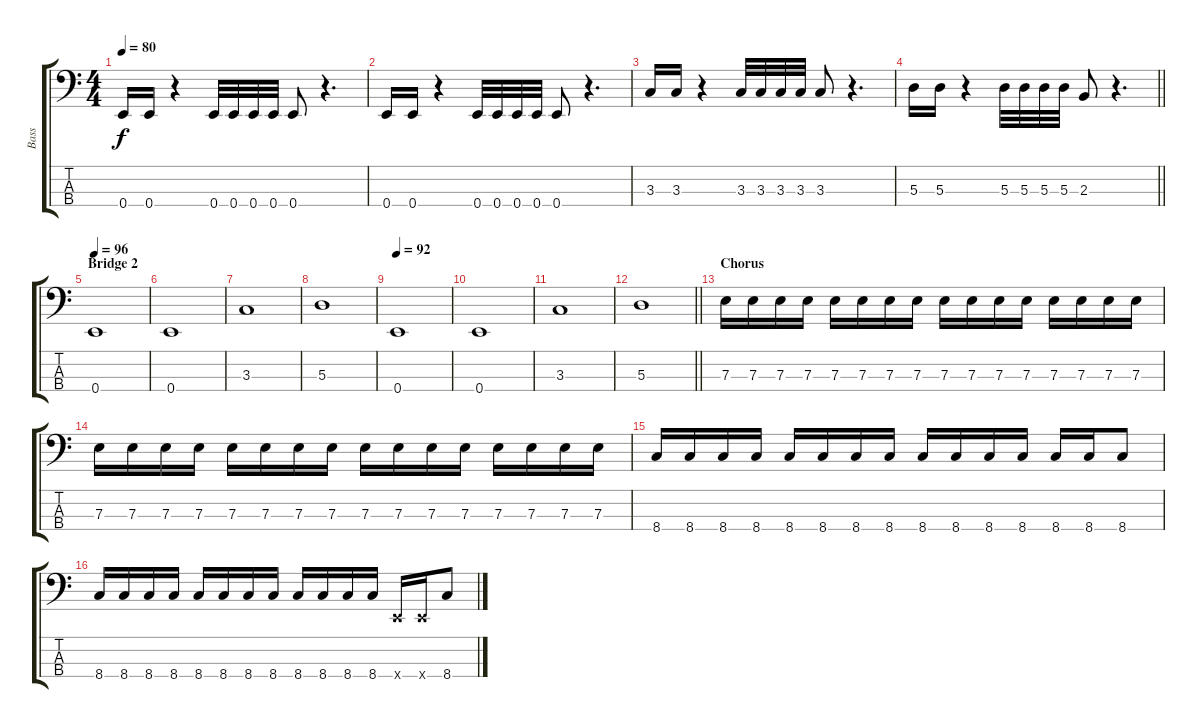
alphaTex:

\track ("Bass" "Bass") {instrument electricbassfinger}
\staff {score tabs}
\tuning (G2 D2 A1 E1) {hide}
\ts (4 4)
\tempo 80
\clef f4
\ks c
0.4.16{dy f} 0.4.16 r.4 0.4.32 0.4.32 0.4.32 0.4.32 0.4.8 r.4{d} |
0.4.16 0.4.16 r.4 0.4.32 0.4.32 0.4.32 0.4.32 0.4.8 r.4{d} |
3.3.16 3.3.16 r.4 3.3.32 3.3.32 3.3.32 3.3.32 3.3.8 r.4{d} |
\barLineRight lightlight
5.3.16 5.3.16 r.4 5.3.32 5.3.32 5.3.32 5.3.32 2.3.8 r.4{d} |
\section ("" "Bridge 2")
\tempo 96
0.4.1 |
0.4.1 |
3.3.1 |
5.3.1 |
\tempo 92
0.4.1 |
0.4.1 |
3.3.1 |
\barLineRight lightlight
5.3.1 |
\section ("" "Chorus")
7.3.16 7.3.16 7.3.16 7.3.16 7.3.16 7.3.16 7.3.16 7.3.16 7.3.16 7.3.16 7.3.16 7.3.16 7.3.16 7.3.16 7.3.16 7.3.16 |
7.3.16 7.3.16 7.3.16 7.3.16 7.3.16 7.3.16 7.3.16 7.3.16 7.3.16 7.3.16 7.3.16 7.3.16 7.3.16 7.3.16 7.3.16 7.3.16 |
8.4.16 8.4.16 8.4.16 8.4.16 8.4.16 8.4.16 8.4.16 8.4.16 8.4.16 8.4.16 8.4.16 8.4.16 8.4.16 8.4.16 8.4.8 |
8.4.16 8.4.16 8.4.16 8.4.16 8.4.16 8.4.16 8.4.16 8.4.16 8.4.16 8.4.16 8.4.16 8.4.16 0.4{x}.16 0.4{x}.16 8.4.8
